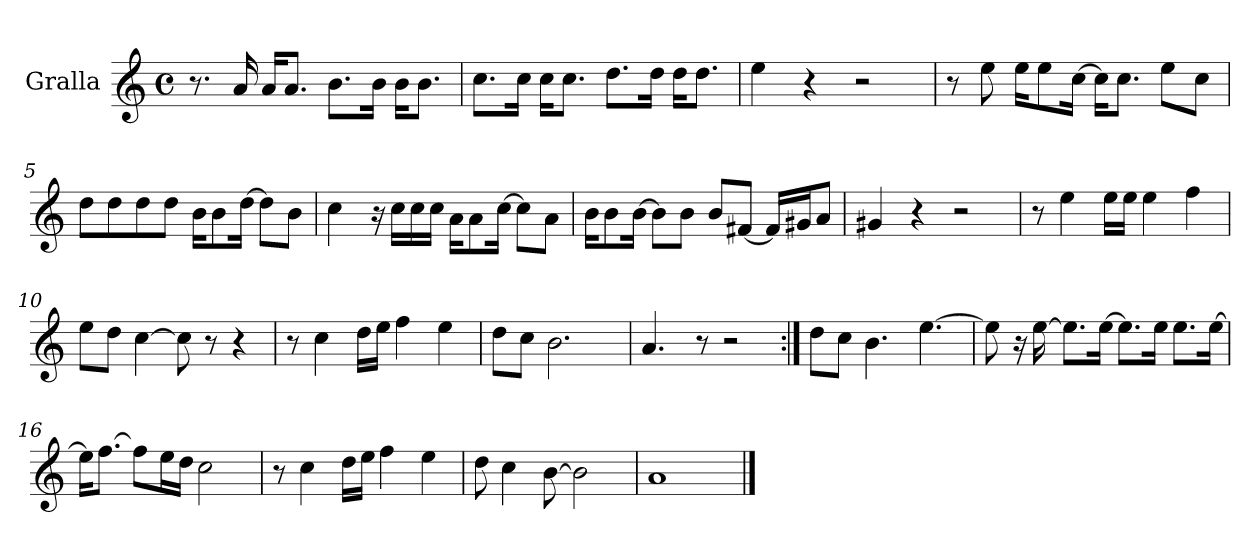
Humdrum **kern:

**kern
*part1
*staff1
*I"Gralla
*I'Gr.
*clefG2
*k[]
*M4/4
*met(c)
=1
8.r
16a/
16a/KL
8.a/J
8.b\L
16b\Jk
16b\KL
8.b\J
=2
8.cc\L
16cc\Jk
16cc\KL
8.cc\J
8.dd\L
16dd\Jk
16dd\KL
8.dd\J
=3
4ee\
4r
2r
=4
8r
8ee\
16ee\KL
8ee\
[16cc\Jk
16cc\KL]
8.cc\J
8ee\L
8cc\J
=5
8dd\L
8dd\
8dd\
8dd\J
16b\KL
8b\
[16dd\Jk
8dd\L]
8b\J
!!LO:LB:g=z
=6
4cc\
16r
16cc\LL
16cc\
16cc\JJ
16a\KL
8a\
[16cc\Jk
8cc\L]
8a\J
=7
16b\KL
8b\
[16b\Jk
8b\L]
8b\J
8b/L
[8f#X/J
16f#/LL]
16g#X/J
8a/J
=8
4g#X/
4r
2r
=9
8r
4ee\
16ee\LL
16ee\JJ
4ee\
4ff\
=10
8ee\L
8dd\J
[4cc\
8cc\]
8r
4r
=11
8r
4cc\
16dd\LL
16ee\JJ
4ff\
4ee\
!!LO:LB:g=z
=12
8dd\L
8cc\J
2.b\
=13
4.a/
8r
2r
=14:|!
8dd\L
8cc\J
4.b\
[4.ee\
=15
8ee\]
16r
[16ee\
8.ee\L]
[16ee\Jk
8.ee\L]
16ee\Jk
8.ee\L
[16ee\Jk
=16
16ee\KL]
[8.ff\J
8ff\L]
16ee\L
16dd\JJ
2cc\
=17
8r
4cc\
16dd\LL
16ee\JJ
4ff\
4ee\
=18
8dd\
4cc\
[8b\
2b\]
=19
1a
==
*-
